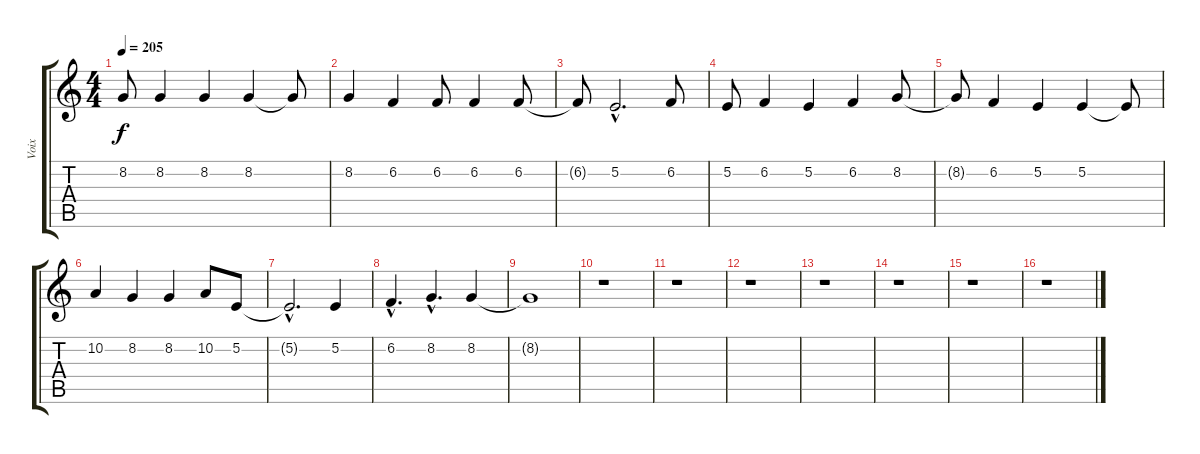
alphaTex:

\track ("Voix" "Voix") {instrument voiceoohs}
\staff {score tabs}
\tuning (E4 B3 G3 D3 A2 E2) {hide}
\ts (4 4)
\tempo 205
\clef g2
\ks c
8.2{t}.8{dy f} 8.2.4 8.2.4 8.2.4 8.2{t}.8 |
8.2.4 6.2.4 6.2.8 6.2.4 6.2.8 |
6.2{t}.8 5.2{hac}.2{d} 6.2.8 |
5.2.8 6.2.4 5.2.4 6.2.4 8.2.8 |
8.2{t}.8 6.2.4 5.2.4 5.2.4 5.2{t}.8 |
10.2.4 8.2.4 8.2.4 10.2.8 5.2.8 |
5.2{hac t}.2{d} 5.2.4 |
6.2{hac}.4{d} 8.2{hac}.4{d} 8.2.4 |
8.2{t}.1 |
r.1 |
r.1 |
r.1 |
r.1 |
r.1 |
r.1 |
r.1
